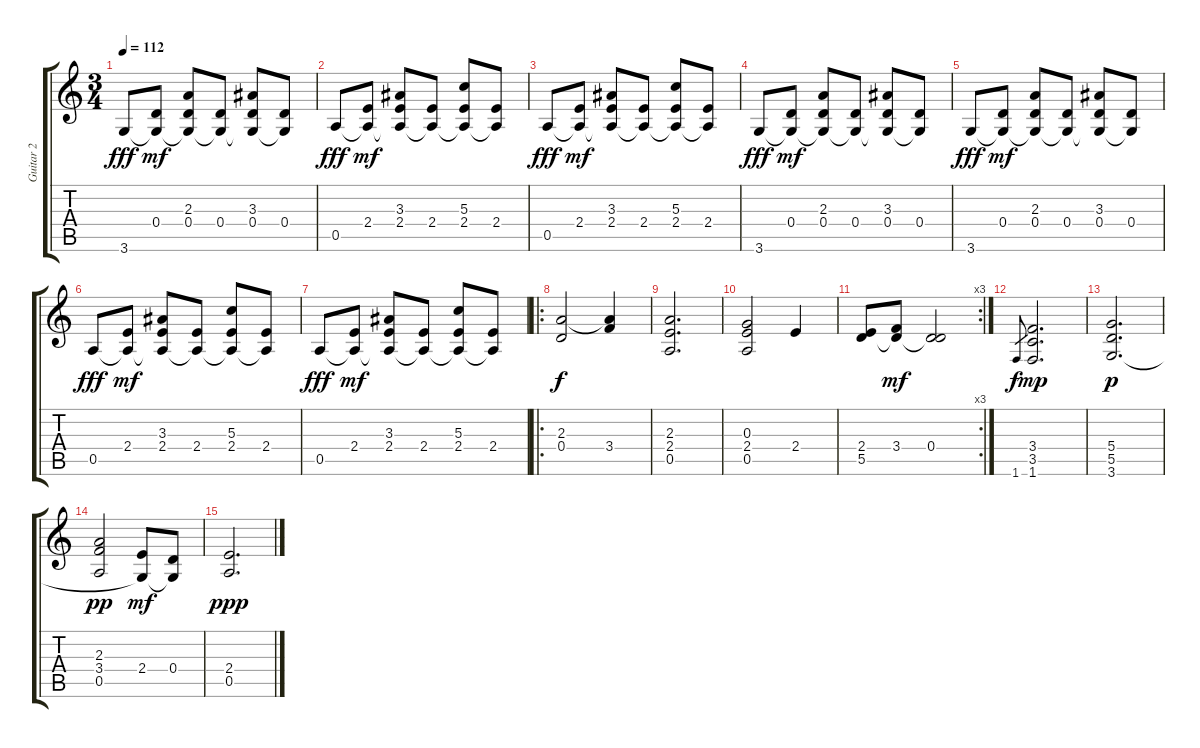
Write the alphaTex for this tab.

\track ("Guitar 2" "Guitar 2") {instrument acousticguitarnylon}
\staff {score tabs}
\tuning (E4 B3 G3 D3 A2 E2) {hide}
\ts (3 4)
\tempo 112
\clef g2
\ks c
3.6.8{dy fff} (0.4 3.6{t}).8{dy mf} (2.3 0.4 3.6{t}).8 (0.4 3.6{t}).8 (3.3 0.4 3.6{t}).8 (0.4 3.6{t}).8 |
0.5.8{dy fff} (2.4 0.5{t}).8{dy mf} (3.3 2.4 0.5{t}).8 (2.4 0.5{t}).8 (5.3 2.4 0.5{t}).8 (2.4 0.5{t}).8 |
0.5.8{dy fff} (2.4 0.5{t}).8{dy mf} (3.3 2.4 0.5{t}).8 (2.4 0.5{t}).8 (5.3 2.4 0.5{t}).8 (2.4 0.5{t}).8 |
3.6.8{dy fff} (0.4 3.6{t}).8{dy mf} (2.3 0.4 3.6{t}).8 (0.4 3.6{t}).8 (3.3 0.4 3.6{t}).8 (0.4 3.6{t}).8 |
3.6.8{dy fff} (0.4 3.6{t}).8{dy mf} (2.3 0.4 3.6{t}).8 (0.4 3.6{t}).8 (3.3 0.4 3.6{t}).8 (0.4 3.6{t}).8 |
0.5.8{dy fff} (2.4 0.5{t}).8{dy mf} (3.3 2.4 0.5{t}).8 (2.4 0.5{t}).8 (5.3 2.4 0.5{t}).8 (2.4 0.5{t}).8 |
0.5.8{dy fff} (2.4 0.5{t}).8{dy mf} (3.3 2.4 0.5{t}).8 (2.4 0.5{t}).8 (5.3 2.4 0.5{t}).8 (2.4 0.5{t}).8 |
\ro
(2.3 0.4).2{dy f} (2.3{t} 3.4).4 |
(2.3 2.4 0.5).2{d} |
(0.3 2.4 0.5).2 2.4.4 |
\rc 3
(2.4 5.5).8 (3.4 5.5{t}).8{dy mf} (0.4 5.5{t}).2 |
1.6.8{gr dy f} (3.4 3.5 1.6).2{d dy mp} |
(5.4 5.5 3.6).2{d dy p} |
(2.3 3.4 0.5).2{dy pp} (2.4 3.6{t}).8{dy mf} (0.4 3.6{t}).8 |
(2.4 0.5).2{d dy ppp}
